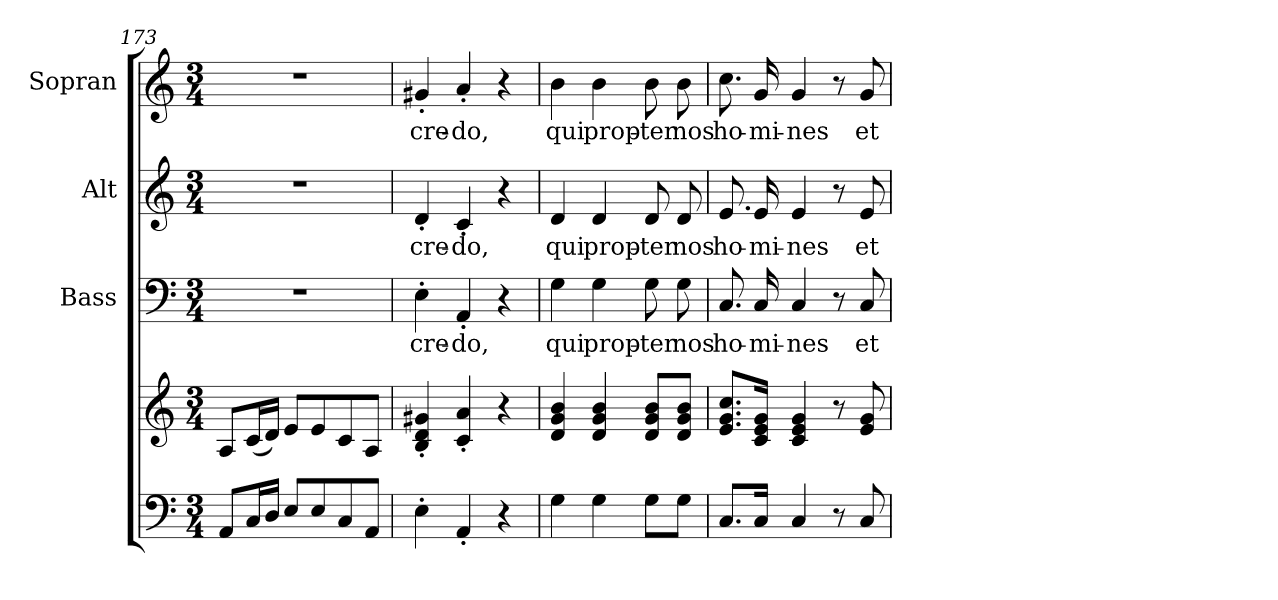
**kern	**kern	**kern	**text	**kern	**text	**kern	**text
*part4	*part4	*part3	*part3	*part2	*part2	*part1	*part1
*staff5	*staff4	*staff3	*staff3	*staff2	*staff2	*staff1	*staff1
*	*	*I"Bass	*	*I"Alt	*	*I"Sopran	*
*	*	*I'B.	*	*I'A.	*	*I'S.	*
*clefF4	*clefG2	*clefF4	*	*clefG2	*	*clefG2	*
*k[]	*k[]	*k[]	*	*k[]	*	*k[]	*
*C:	*C:	*C:	*	*C:	*	*C:	*
*M3/4	*M3/4	*M3/4	*	*M3/4	*	*M3/4	*
=173	=173	=173	=173	=173	=173	=173	=173
8AA/L	8A/L	2.r	.	2.r	.	2.r	.
16C/L	(<16c/L	.	.	.	.	.	.
16D/JJ	16d/JJ)	.	.	.	.	.	.
8E/L	8e/L	.	.	.	.	.	.
8E/	8e/	.	.	.	.	.	.
8C/	8c/	.	.	.	.	.	.
8AA/J	8A/J	.	.	.	.	.	.
=174	=174	=174	=174	=174	=174	=174	=174
!	!	!	!LO:LY:b	!	!LO:LY:b	!	!LO:LY:b
4E'>\	4B/'< 4d/'< 4g#X/'<	4E'>\	cre-	4d'</	cre-	4g#X'</	cre-
!	!	!	!LO:LY:b	!	!LO:LY:b	!	!LO:LY:b
4AA'</	4c/'< 4a/'<	4AA'</	-do,	4c'</	-do,	4a'</	-do,
4r	4r	4r	.	4r	.	4r	.
!!LO:PB:g=z
=175	=175	=175	=175	=175	=175	=175	=175
!	!	!	!LO:LY:b	!	!LO:LY:b	!	!LO:LY:b
4G\	4d/ 4g/ 4b/	4G\	qui	4d/	qui	4b\	qui
!	!	!	!LO:LY:b	!	!LO:LY:b	!	!LO:LY:b
4G\	4d/ 4g/ 4b/	4G\	prop-	4d/	prop-	4b\	prop-
!	!	!	!LO:LY:b	!	!LO:LY:b	!	!LO:LY:b
8G\L	8d/ 8g/ 8b/L	8G\	-ter	8d/	-ter	8b\	-ter
!	!	!	!LO:LY:b	!	!LO:LY:b	!	!LO:LY:b
8G\J	8d/ 8g/ 8b/J	8G\	nos	8d/	nos	8b\	nos
=176	=176	=176	=176	=176	=176	=176	=176
!	!	!	!LO:LY:b	!	!LO:LY:b	!	!LO:LY:b
8.C/L	8.e/ 8.g/ 8.cc/L	8.C/	ho-	8.e/	ho-	8.cc\	ho-
!	!	!	!LO:LY:b	!	!LO:LY:b	!	!LO:LY:b
16C/Jk	16c/ 16e/ 16g/Jk	16C/	-mi-	16e/	-mi-	16g/	-mi-
!	!	!	!LO:LY:b	!	!LO:LY:b	!	!LO:LY:b
4C/	4c/ 4e/ 4g/	4C/	-nes	4e/	-nes	4g/	-nes
8r	8r	8r	.	8r	.	8r	.
!	!	!	!LO:LY:b	!	!LO:LY:b	!	!LO:LY:b
8C/	8e/ 8g/	8C/	et	8e/	et	8g/	et
=	=	=	=	=	=	=	=
*-	*-	*-	*-	*-	*-	*-	*-
